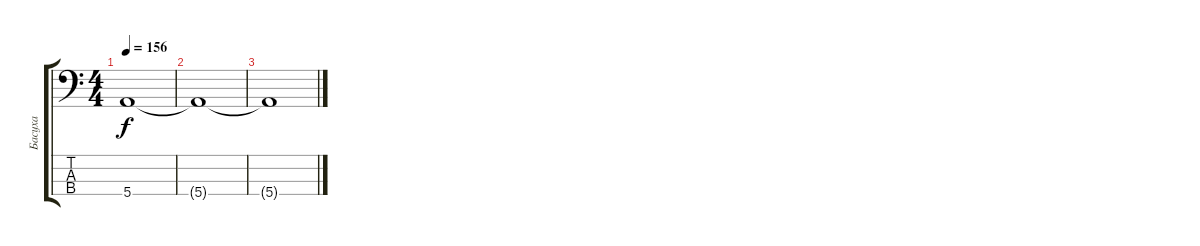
\track ("Басуха" "Басуха") {instrument electricbassfinger}
\staff {score tabs}
\tuning (G2 D2 A1 E1) {hide}
\ts (4 4)
\tempo 156
\clef f4
\ks c
5.4{t}.1{dy f} |
5.4{t}.1 |
5.4{t}.1
